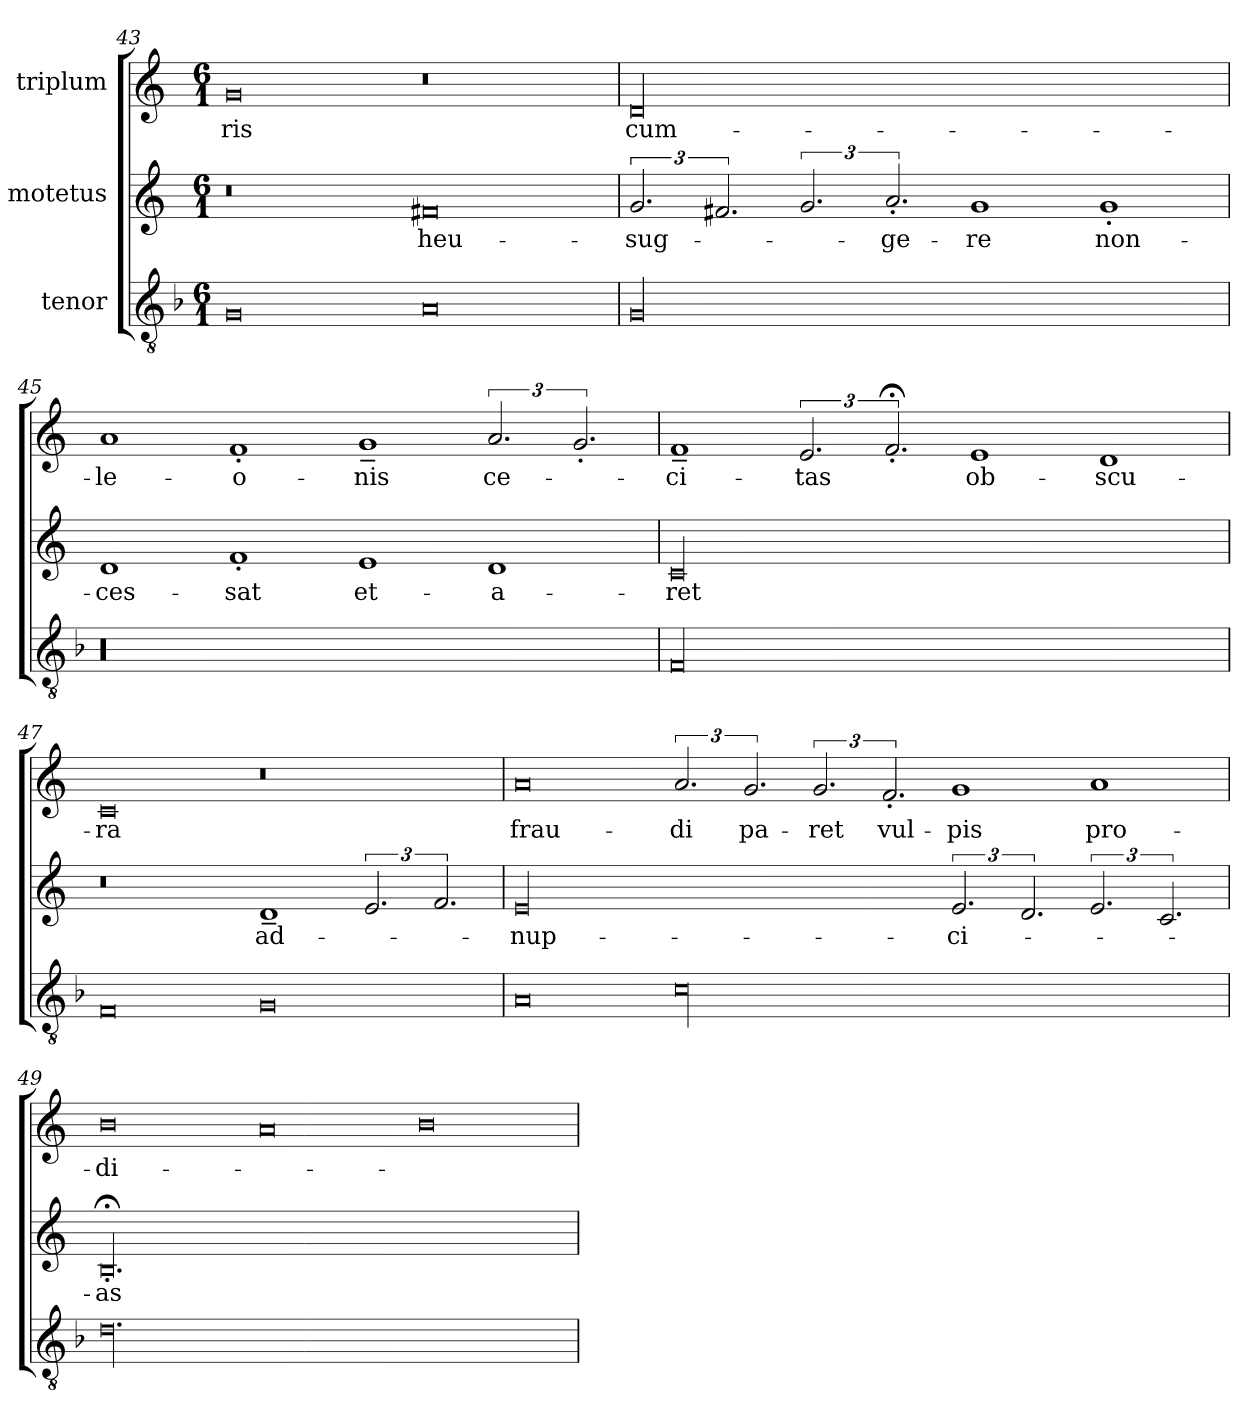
**kern	**kern	**text	**kern	**text
*part3	*part2	*part2	*part1	*part1
*staff3	*staff2	*staff2	*staff1	*staff1
*I"tenor	*I"motetus	*	*I"triplum	*
*clefGv2	*clefG2	*	*clefG2	*
*k[b-]	*k[]	*	*k[]	*
*F:	*C:	*	*C:	*
*M6/1	*M6/1	*	*M6/1	*
=43	=43	=43	=43	=43
0G/	0r	.	0g/	-ris
0A/	0f#X/	heu-	0r	.
=44	=44	=44	=44	=44
00G/	3.g/	sug-	00d/	cum-
.	3.f#X/	.	.	.
.	3.g/	.	.	.
.	3.a'/	-ge-	.	.
.	1g/	-re	.	.
.	1g'/	non-	.	.
=45	=45	=45	=45	=45
00r	1d/	ces-	1a/	le-
.	1f'/	-sat	1f'/	-o-
.	1e/	et-	1g~/	-nis
.	1d/	a-	3.a/	ce-
.	.	.	3.g'/	.
=46	=46	=46	=46	=46
00F/	00c/	-ret	1f~/	-ci-
.	.	.	3.e/	-tas
.	.	.	3.f;<'/	.
.	.	.	1e/	ob-
.	.	.	1d/	-scu-
=47	=47	=47	=47	=47
0F/	0r	.	0c/	-ra
0G/	1d~/	ad-	0r	.
.	3.e/	.	.	.
.	3.f/	.	.	.
=48	=48	=48	=48	=48
0A/	00e/	nup-	0a/	frau-
00c\	.	.	3.a/	-di
.	.	.	3.g/	pa-
.	.	.	3.g/	-ret
.	.	.	3.f'/	vul-
.	3.e/	-ci-	1g/	-pis
.	3.d/	.	.	.
.	3.e/	.	1a/	pro-
.	3.c/	.	.	.
=49	=49	=49	=49	=49
00.d\	00.B;<'/	-as	0b\	-di-
.	.	.	0a/	.
.	.	.	0b\	.
=	=	=	=	=
*-	*-	*-	*-	*-
